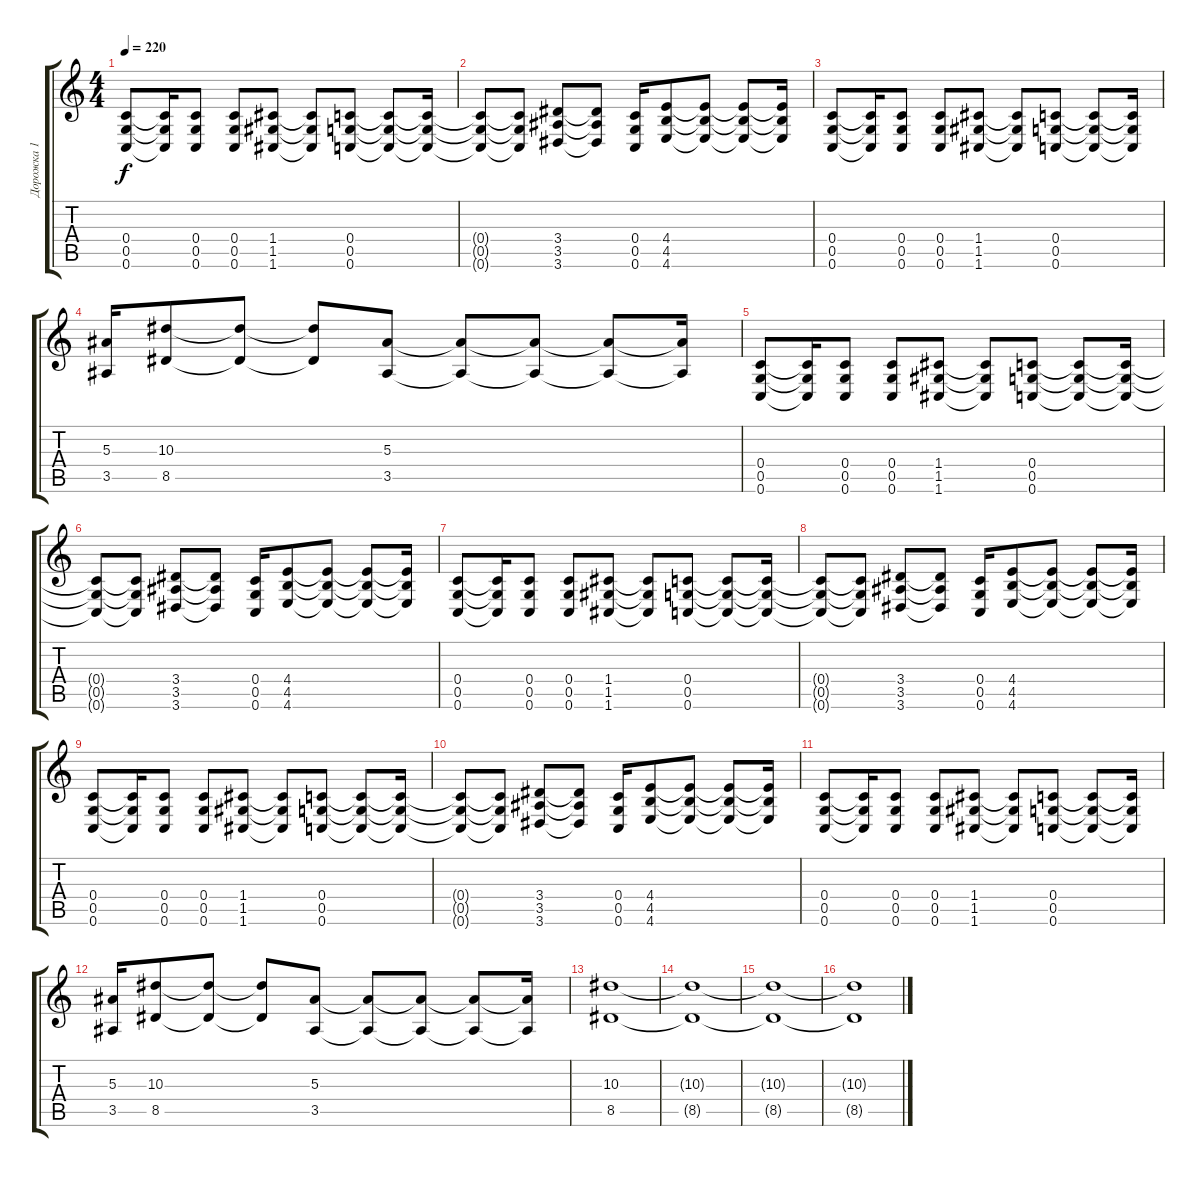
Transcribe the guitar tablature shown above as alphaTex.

\track ("Дорожка 1" "Дорожка 1") {instrument distortionguitar}
\staff {score tabs}
\tuning (D4 A3 F3 C3 G2 C2) {hide}
\ts (4 4)
\tempo 220
\clef g2
\ks c
(0.4 0.5 0.6).8{dy f} (0.4{t} 0.5{t} 0.6{t}).16 (0.4 0.5 0.6).8 (0.4 0.5 0.6).8 (1.4 1.5 1.6).8 (1.4{t} 1.5{t} 1.6{t}).8 (0.4 0.5 0.6).8 (0.4{t} 0.5{t} 0.6{t}).8 (0.4{t} 0.5{t} 0.6{t}).16 |
(0.4{t} 0.5{t} 0.6{t}).8 (0.4{t} 0.5{t} 0.6{t}).8 (3.4 3.5 3.6).8 (3.4{t} 3.5{t} 3.6{t}).8 (0.4 0.5 0.6).16 (4.4 4.5 4.6).8 (4.4{t} 4.5{t} 4.6{t}).8 (4.4{t} 4.5{t} 4.6{t}).8 (4.4{t} 4.5{t} 4.6{t}).16 |
(0.4 0.5 0.6).8 (0.4{t} 0.5{t} 0.6{t}).16 (0.4 0.5 0.6).8 (0.4 0.5 0.6).8 (1.4 1.5 1.6).8 (1.4{t} 1.5{t} 1.6{t}).8 (0.4 0.5 0.6).8 (0.4{t} 0.5{t} 0.6{t}).8 (0.4{t} 0.5{t} 0.6{t}).16 |
(5.3 3.5).16 (10.3 8.5).8 (10.3{t} 8.5{t}).8 (10.3{t} 8.5{t}).8 (5.3 3.5).8 (5.3{t} 3.5{t}).8 (5.3{t} 3.5{t}).8 (5.3{t} 3.5{t}).8 (5.3{t} 3.5{t}).16 |
(0.4 0.5 0.6).8 (0.4{t} 0.5{t} 0.6{t}).16 (0.4 0.5 0.6).8 (0.4 0.5 0.6).8 (1.4 1.5 1.6).8 (1.4{t} 1.5{t} 1.6{t}).8 (0.4 0.5 0.6).8 (0.4{t} 0.5{t} 0.6{t}).8 (0.4{t} 0.5{t} 0.6{t}).16 |
(0.4{t} 0.5{t} 0.6{t}).8 (0.4{t} 0.5{t} 0.6{t}).8 (3.4 3.5 3.6).8 (3.4{t} 3.5{t} 3.6{t}).8 (0.4 0.5 0.6).16 (4.4 4.5 4.6).8 (4.4{t} 4.5{t} 4.6{t}).8 (4.4{t} 4.5{t} 4.6{t}).8 (4.4{t} 4.5{t} 4.6{t}).16 |
(0.4 0.5 0.6).8 (0.4{t} 0.5{t} 0.6{t}).16 (0.4 0.5 0.6).8 (0.4 0.5 0.6).8 (1.4 1.5 1.6).8 (1.4{t} 1.5{t} 1.6{t}).8 (0.4 0.5 0.6).8 (0.4{t} 0.5{t} 0.6{t}).8 (0.4{t} 0.5{t} 0.6{t}).16 |
(0.4{t} 0.5{t} 0.6{t}).8 (0.4{t} 0.5{t} 0.6{t}).8 (3.4 3.5 3.6).8 (3.4{t} 3.5{t} 3.6{t}).8 (0.4 0.5 0.6).16 (4.4 4.5 4.6).8 (4.4{t} 4.5{t} 4.6{t}).8 (4.4{t} 4.5{t} 4.6{t}).8 (4.4{t} 4.5{t} 4.6{t}).16 |
(0.4 0.5 0.6).8 (0.4{t} 0.5{t} 0.6{t}).16 (0.4 0.5 0.6).8 (0.4 0.5 0.6).8 (1.4 1.5 1.6).8 (1.4{t} 1.5{t} 1.6{t}).8 (0.4 0.5 0.6).8 (0.4{t} 0.5{t} 0.6{t}).8 (0.4{t} 0.5{t} 0.6{t}).16 |
(0.4{t} 0.5{t} 0.6{t}).8 (0.4{t} 0.5{t} 0.6{t}).8 (3.4 3.5 3.6).8 (3.4{t} 3.5{t} 3.6{t}).8 (0.4 0.5 0.6).16 (4.4 4.5 4.6).8 (4.4{t} 4.5{t} 4.6{t}).8 (4.4{t} 4.5{t} 4.6{t}).8 (4.4{t} 4.5{t} 4.6{t}).16 |
(0.4 0.5 0.6).8 (0.4{t} 0.5{t} 0.6{t}).16 (0.4 0.5 0.6).8 (0.4 0.5 0.6).8 (1.4 1.5 1.6).8 (1.4{t} 1.5{t} 1.6{t}).8 (0.4 0.5 0.6).8 (0.4{t} 0.5{t} 0.6{t}).8 (0.4{t} 0.5{t} 0.6{t}).16 |
(5.3 3.5).16 (10.3 8.5).8 (10.3{t} 8.5{t}).8 (10.3{t} 8.5{t}).8 (5.3 3.5).8 (5.3{t} 3.5{t}).8 (5.3{t} 3.5{t}).8 (5.3{t} 3.5{t}).8 (5.3{t} 3.5{t}).16 |
(10.3 8.5).1 |
(10.3{t} 8.5{t}).1 |
(10.3{t} 8.5{t}).1 |
(10.3{t} 8.5{t}).1
